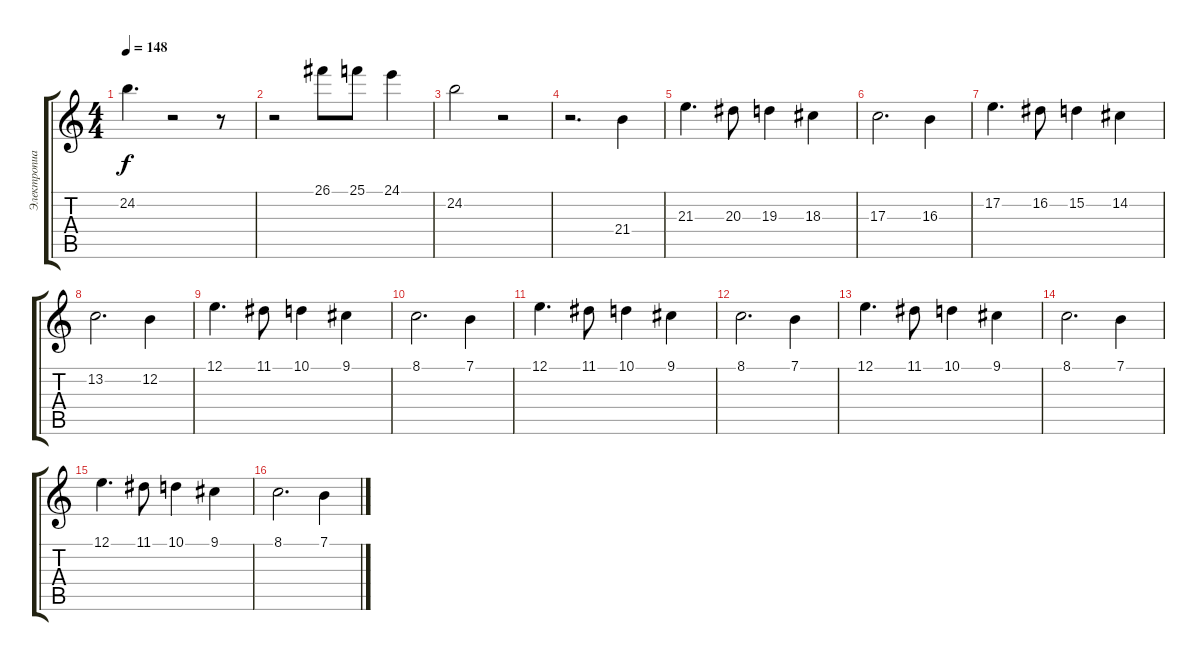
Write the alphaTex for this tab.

\track ("Электропиано" "Электропиа") {instrument vibraphone}
\staff {score tabs}
\tuning (E4 B3 G3 D3 A2 E2) {hide}
\ts (4 4)
\tempo 148
\clef g2
\ks c
24.2.4{d dy f} r.2 r.8 |
r.2 26.1.8 25.1.8 24.1.4 |
24.2.2 r.2 |
r.2{d} 21.4.4 |
21.3.4{d} 20.3.8 19.3.4 18.3.4 |
17.3.2{d} 16.3.4 |
17.2.4{d} 16.2.8 15.2.4 14.2.4 |
13.2.2{d} 12.2.4 |
12.1.4{d} 11.1.8 10.1.4 9.1.4 |
8.1.2{d} 7.1.4 |
12.1.4{d} 11.1.8 10.1.4 9.1.4 |
8.1.2{d} 7.1.4 |
12.1.4{d} 11.1.8 10.1.4 9.1.4 |
8.1.2{d} 7.1.4 |
12.1.4{d} 11.1.8 10.1.4 9.1.4 |
8.1.2{d} 7.1.4
